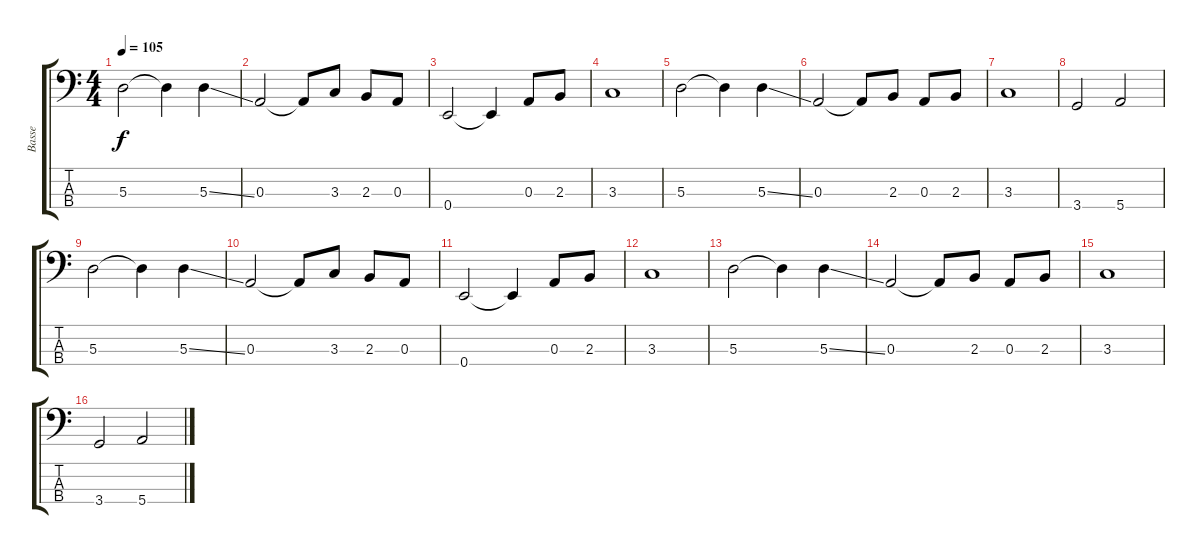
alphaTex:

\track ("Basse" "Basse") {instrument electricbassfinger}
\staff {score tabs}
\tuning (G2 D2 A1 E1) {hide}
\ts (4 4)
\tempo 105
\clef f4
\ks c
5.3.2{dy f} 5.3{t}.4 5.3{ss}.4 |
0.3.2 0.3{t}.8 3.3.8 2.3.8 0.3.8 |
0.4.2 0.4{t}.4 0.3.8 2.3.8 |
3.3.1 |
5.3.2 5.3{t}.4 5.3{ss}.4 |
0.3.2 0.3{t}.8 2.3.8 0.3.8 2.3.8 |
3.3.1 |
3.4.2 5.4.2 |
5.3.2 5.3{t}.4 5.3{ss}.4 |
0.3.2 0.3{t}.8 3.3.8 2.3.8 0.3.8 |
0.4.2 0.4{t}.4 0.3.8 2.3.8 |
3.3.1 |
5.3.2 5.3{t}.4 5.3{ss}.4 |
0.3.2 0.3{t}.8 2.3.8 0.3.8 2.3.8 |
3.3.1 |
3.4.2 5.4.2
